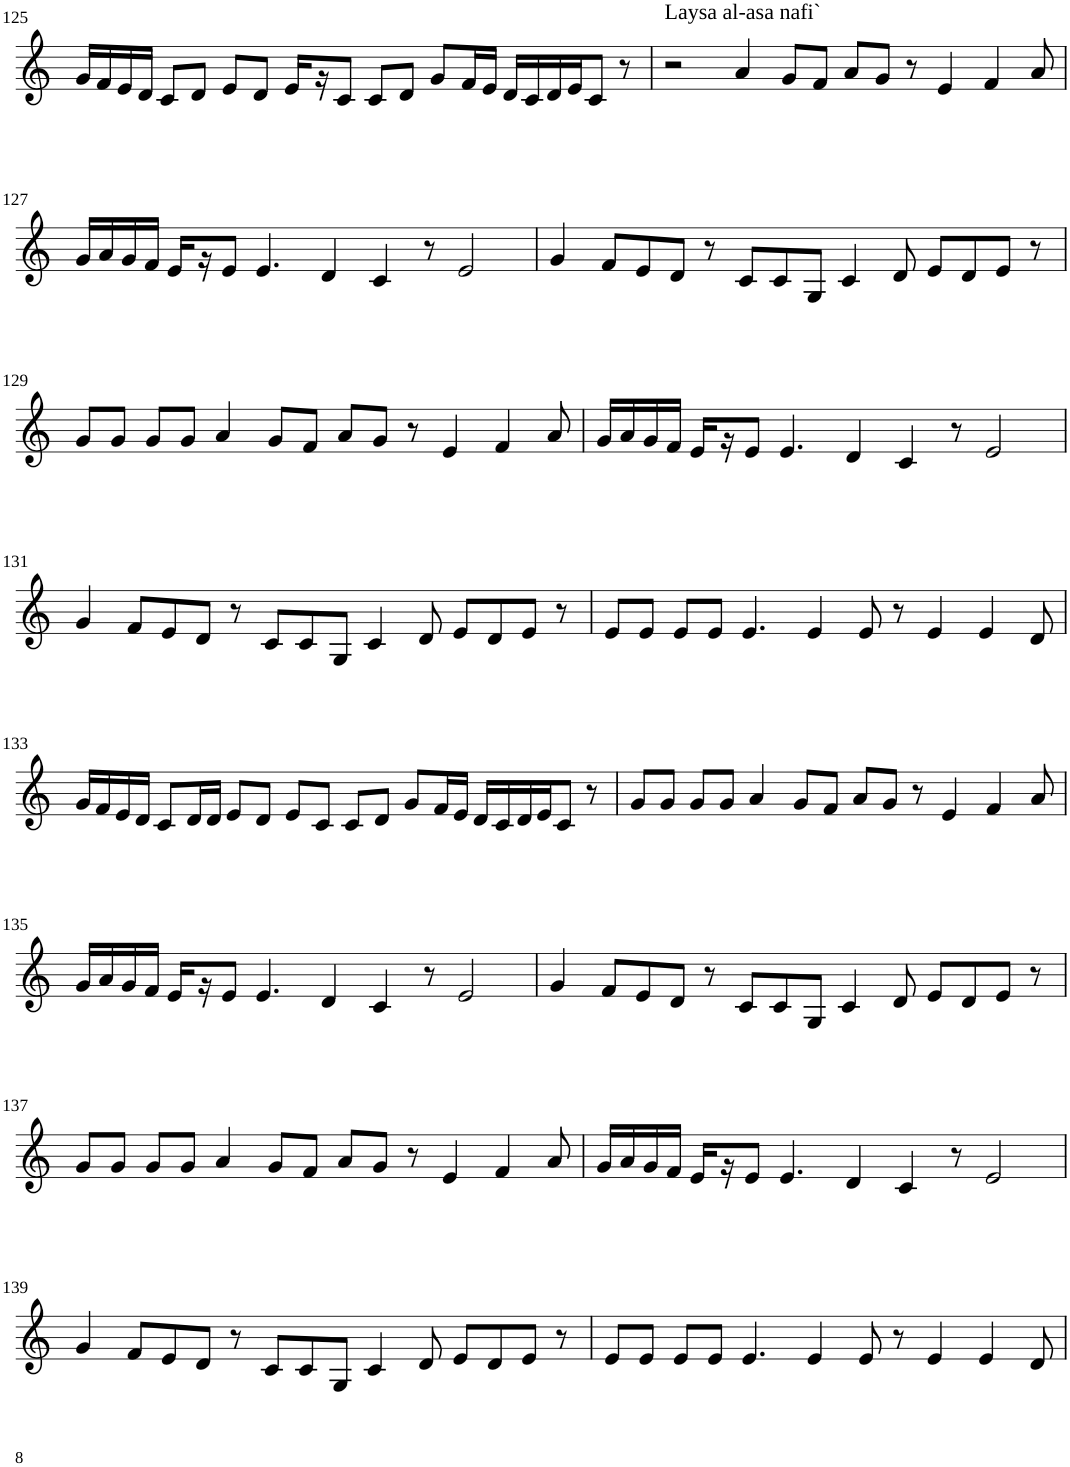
**kern
*part1
*staff1
*I"Violin
!!LO:PB:g=z
*clefG2
*k[]
*M8/4
=125
16g/LL
16f/
16e/
16d/JJ
8c/L
8d/J
8e/L
8d/J
16e/LL
16r
8c/J
8c/L
8d/J
8g/L
16f/L
16e/JJ
16d/LL
16c/
16d/
16e/J
8c/J
8r
=126
!LO:TX:a:t=Laysa al-asa nafi`
2r
4a/
8g/L
8f/J
8a/L
8g/J
8r
4e/
4f/
8a/
!!LO:LB:g=z
=127
16g/LL
16a/
16g/
16f/JJ
16e/LL
16r
8e/J
4.e/
4d/
4c/
8r
2e/
=128
4g/
8f/L
8e/
8d/J
8r
8c/L
8c/
8G/J
4c/
8d/
8e/L
8d/
8e/J
8r
!!LO:LB:g=z
=129
8g/L
8g/J
8g/L
8g/J
4a/
8g/L
8f/J
8a/L
8g/J
8r
4e/
4f/
8a/
=130
16g/LL
16a/
16g/
16f/JJ
16e/LL
16r
8e/J
4.e/
4d/
4c/
8r
2e/
!!LO:LB:g=z
=131
4g/
8f/L
8e/
8d/J
8r
8c/L
8c/
8G/J
4c/
8d/
8e/L
8d/
8e/J
8r
=132
8e/L
8e/J
8e/L
8e/J
4.e/
4e/
8e/
8r
4e/
4e/
8d/
!!LO:LB:g=z
=133
16g/LL
16f/
16e/
16d/JJ
8c/L
16d/L
16d/JJ
8e/L
8d/J
8e/L
8c/J
8c/L
8d/J
8g/L
16f/L
16e/JJ
16d/LL
16c/
16d/
16e/J
8c/J
8r
=134
8g/L
8g/J
8g/L
8g/J
4a/
8g/L
8f/J
8a/L
8g/J
8r
4e/
4f/
8a/
!!LO:LB:g=z
=135
16g/LL
16a/
16g/
16f/JJ
16e/LL
16r
8e/J
4.e/
4d/
4c/
8r
2e/
=136
4g/
8f/L
8e/
8d/J
8r
8c/L
8c/
8G/J
4c/
8d/
8e/L
8d/
8e/J
8r
!!LO:LB:g=z
=137
8g/L
8g/J
8g/L
8g/J
4a/
8g/L
8f/J
8a/L
8g/J
8r
4e/
4f/
8a/
=138
16g/LL
16a/
16g/
16f/JJ
16e/LL
16r
8e/J
4.e/
4d/
4c/
8r
2e/
!!LO:LB:g=z
=139
4g/
8f/L
8e/
8d/J
8r
8c/L
8c/
8G/J
4c/
8d/
8e/L
8d/
8e/J
8r
=140
8e/L
8e/J
8e/L
8e/J
4.e/
4e/
8e/
8r
4e/
4e/
8d/
=
*-
